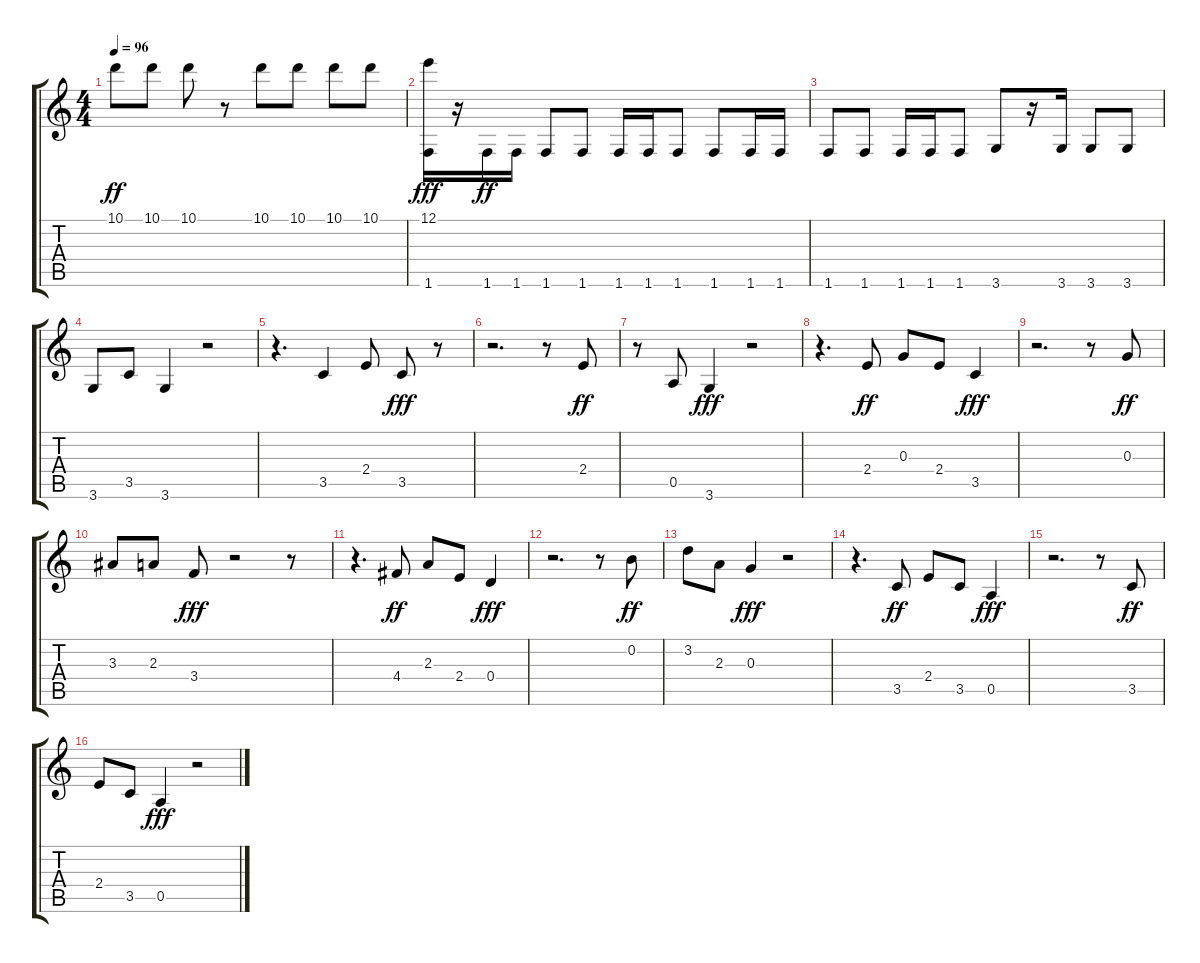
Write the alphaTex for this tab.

\track "" {instrument acousticguitarsteel}
\staff {score tabs}
\tuning (E4 B3 G3 D3 A2 E2) {hide}
\ts (4 4)
\tempo 96
\clef g2
\ks c
10.1.8{dy ff} 10.1.8 10.1.8 r.8 10.1.8 10.1.8 10.1.8 10.1.8 |
(12.1 1.6).16{dy fff} r.16 1.6.16{dy ff} 1.6.16 1.6.8 1.6.8 1.6.16 1.6.16 1.6.8 1.6.8 1.6.16 1.6.16 |
1.6.8 1.6.8 1.6.16 1.6.16 1.6.8 3.6.8 r.16 3.6.16 3.6.8 3.6.8 |
3.6.8 3.5.8 3.6.4 r.2 |
r.4{d} 3.5.4 2.4.8 3.5.8{dy fff} r.8 |
r.2{d} r.8 2.4.8{dy ff} |
r.8 0.5.8 3.6.4{dy fff} r.2 |
r.4{d} 2.4.8{dy ff} 0.3.8 2.4.8 3.5.4{dy fff} |
r.2{d} r.8 0.3.8{dy ff} |
3.3.8 2.3.8 3.4.8{dy fff} r.2 r.8 |
r.4{d} 4.4.8{dy ff} 2.3.8 2.4.8 0.4.4{dy fff} |
r.2{d} r.8 0.2.8{dy ff} |
3.2.8 2.3.8 0.3.4{dy fff} r.2 |
r.4{d} 3.5.8{dy ff} 2.4.8 3.5.8 0.5.4{dy fff} |
r.2{d} r.8 3.5.8{dy ff} |
2.4.8 3.5.8 0.5.4{dy fff} r.2
